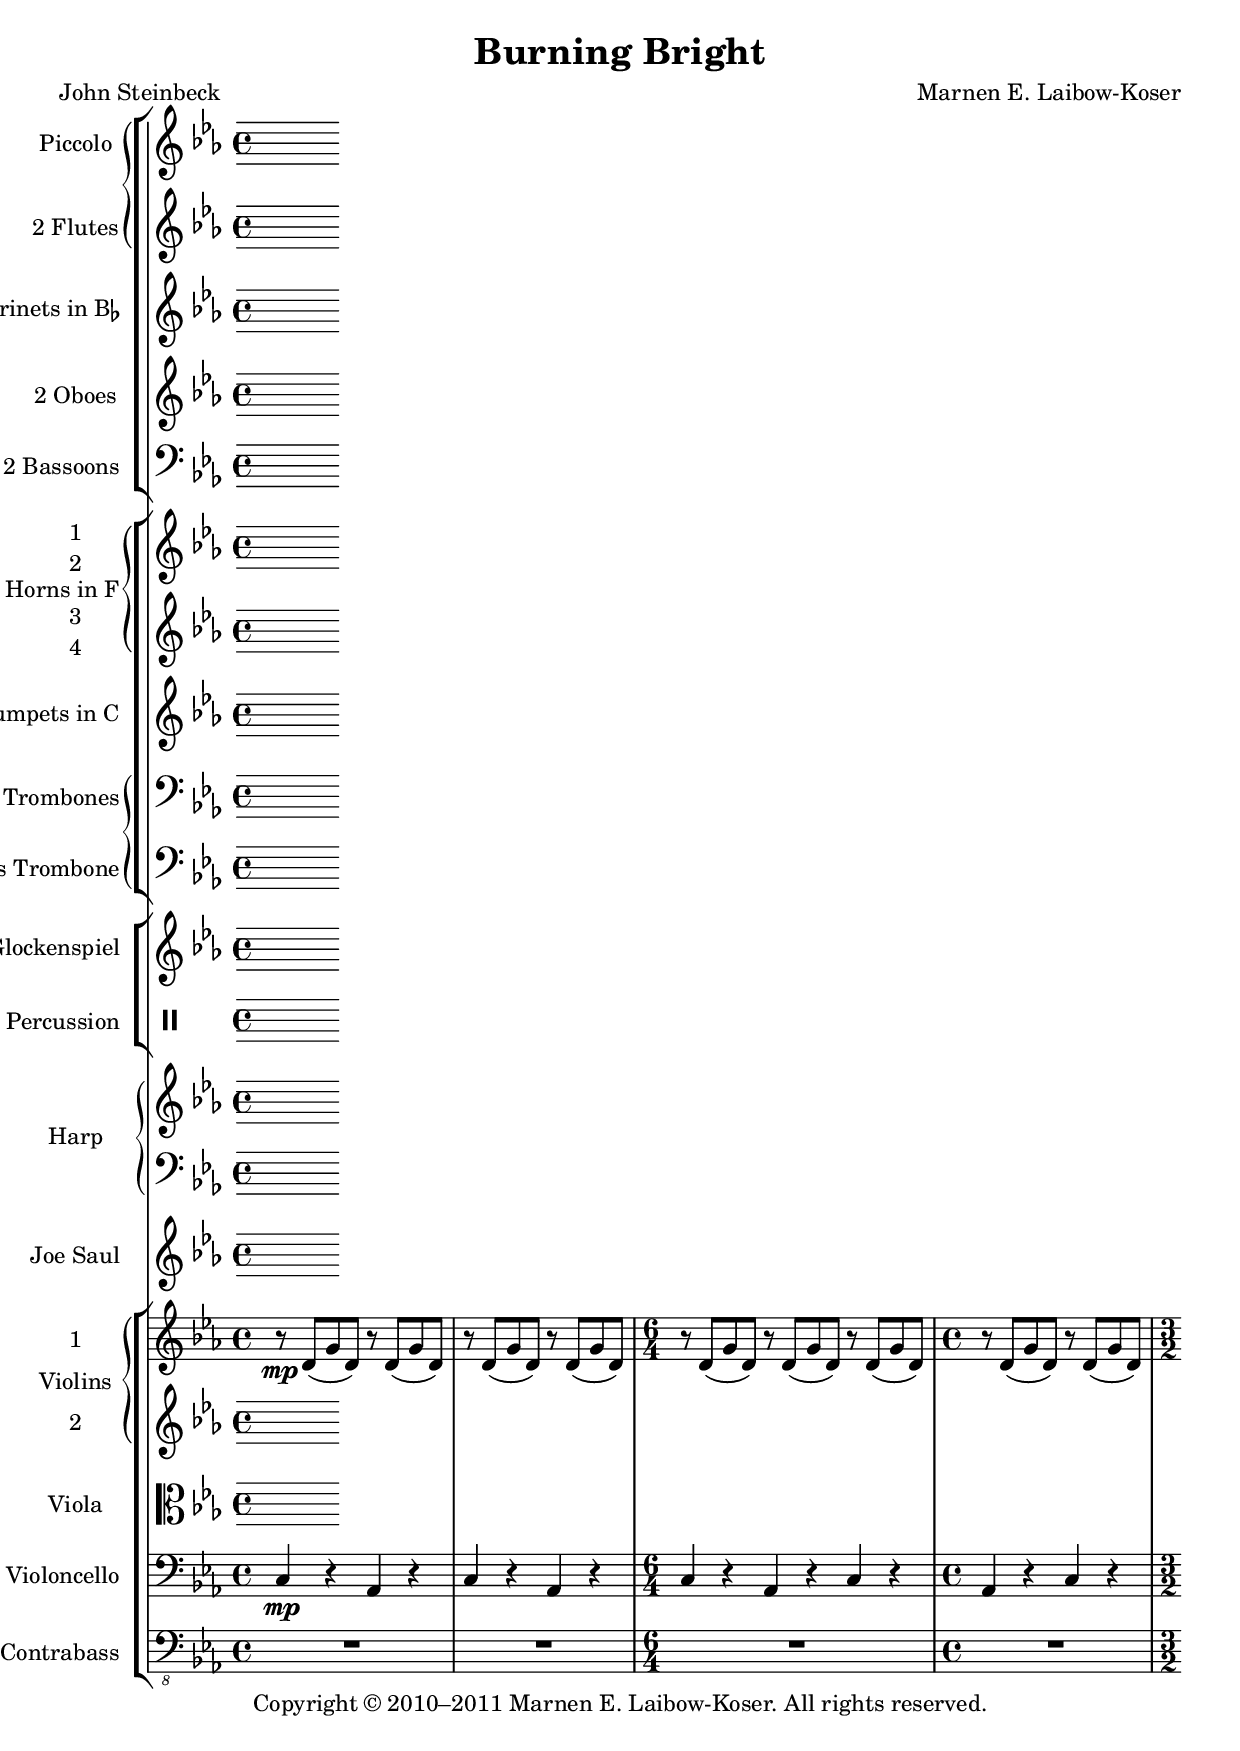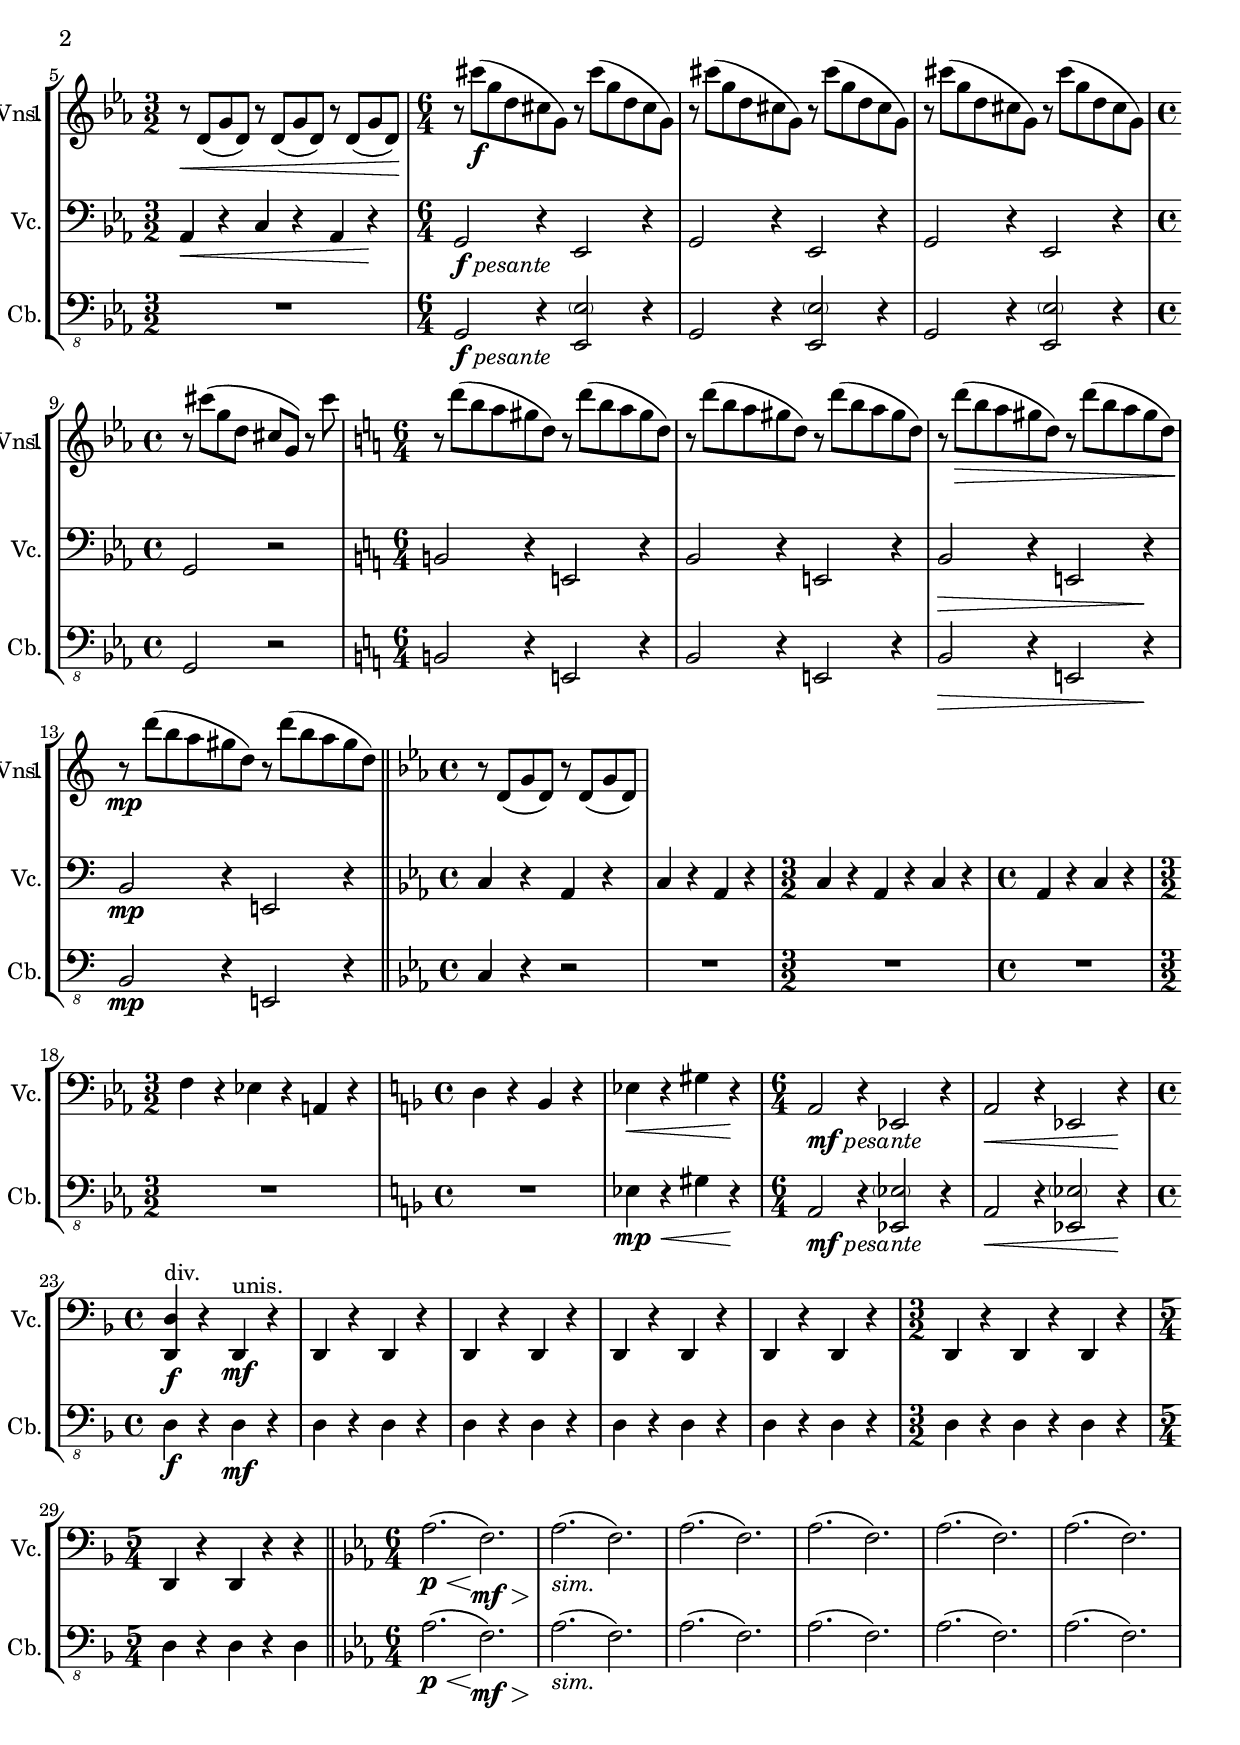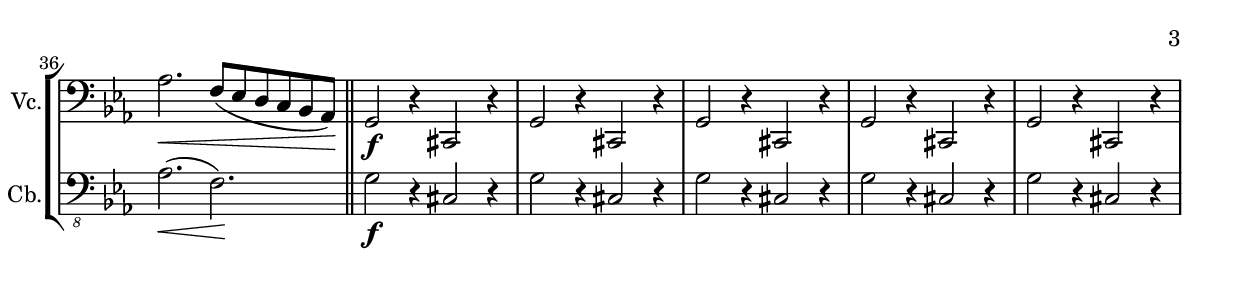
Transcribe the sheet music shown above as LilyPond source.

% Created on Mon Aug 15 13:29:44 EDT 2011
\version "2.14.2"
#(ly:set-option 'relative-includes #t)

\header {
	title = "Burning Bright" 
 poet = "John Steinbeck" 
 	composer = "Marnen E. Laibow-Koser" 
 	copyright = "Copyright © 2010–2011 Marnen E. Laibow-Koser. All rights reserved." 

}

\include "english.ly"
\version "2.14.2"
\include "english.ly"

violinINotes = {
  % Orchestration p. 1
  \key c \minor
  <<
    {
        \time 4/4
      s1*2\mp |
      \time 6/4
      s1. |
      \time 4/4
      s1 |
      % p. 2
      \time 3/2
      s2\< s2.. s8\! |
      \time 6/4
      s8 s\f s2 s2. |
      s1.*2 |
      % p. 3
      \time 4/4
      s1 |
    }
    {
      \repeat unfold 12 {
        \relative d' {
          r8 d([ g d)]
        }
      }
      \repeat unfold 7 {
        \relative c''' {
          r8 cs( g d cs g=')
        }
      }
      r8 cs''' |
    }
  >>
  \key a \minor
  \time 6/4
  <<
    {
      s1.*2 |
      % p. 4
      s8 s\> s2 s s8 s\! |
      s1.\mp
    }
    {
      \repeat unfold 8 {
        \relative d''' {
          r8 d( b a gs d='')
        }
      }
    }
  >>
  \bar "||"
  \key c \minor
  \repeat unfold 2 {
    \relative d' {
      r8 d( g d)
    }
  }
}

\addQuote "violin1" { \violinINotes }

\version "2.18.0"
\include "english.ly"
\include "../globals.ly"

celloNotes = {
  % Orchestration p. 1
  \clef bass
  \key c \minor
  \relative c {
    \time 4/4
    c4\mp r af r |
    c r af r |
    \time 6/4
    c r af r c r |
    \time 4/4
    af r c r |
    % p. 2
    \time 3/2
    af\< r c r af r\! |
    \time 6/4
    g=,2_\markup { \dynamic f \italic pesante } r4 ef2 r4 |
    \repeat unfold 2 { g2 r4 ef2 r4 } |
    % p. 3
    \time 4/4
    g2 r |
    \key a \minor
    \time 6/4
    b!=,2 r4 e,!2 r4 |
    % p. 4
    b'2 r4 e,!2 r4 |
    b'2\> r4 e,!2 r4\! |
    b'2\mp r4 e,!2 r4 \bar "||"
    \key c \minor
    \time 4/4
    c'=4 r af r |
    % p. 5
    c r af r |
    \time 3/2
    c r af r c r |
    \time 4/4
    af r c r |
    \time 3/2
    f= r ef! r a, r |
    % p. 6
    \key d \minor
    \time 4/4
    d= r bf r |
    ef\< r gs= r\! |
    \time 6/4
    a,=,2_\markup { \dynamic mf \italic pesante } r4 ef2 r4 |
    a2\< r4 ef2 r4\! |
    % p. 7
    \time 4/4
    <d d'>\f^\div r d=,\mf^\unis r |
    << 
      { \repeat unfold 13 { d4 r } }
      { s1*4 | \time 3/2 s1. | \time 5/4 s1 }
    >>
    % p. 8
    r4 \bar "||"
  }
  \key ef \major
  \time 6/4
  <<
    { \repeat unfold 6 { af2.( f) | } }
    { s2\p\< s8 s\! s2\mf\> s8 s\! | s_\sim }
  >>
  % p. 10
  \relative a {
    af2.\< f8( ef d c bf af)\! \bar "||"
    << 
      { \repeat unfold 5 { g=,2 r4 cs,2 r4 | } }
      { s4\f }
    >>
  }
}

\addQuote "cello" { \celloNotes }

\version "2.18.0"
\include "english.ly"
\version "2.18.0"
\include "english.ly"
\include "../globals.ly"

celloNotes = {
  % Orchestration p. 1
  \clef bass
  \key c \minor
  \relative c {
    \time 4/4
    c4\mp r af r |
    c r af r |
    \time 6/4
    c r af r c r |
    \time 4/4
    af r c r |
    % p. 2
    \time 3/2
    af\< r c r af r\! |
    \time 6/4
    g=,2_\markup { \dynamic f \italic pesante } r4 ef2 r4 |
    \repeat unfold 2 { g2 r4 ef2 r4 } |
    % p. 3
    \time 4/4
    g2 r |
    \key a \minor
    \time 6/4
    b!=,2 r4 e,!2 r4 |
    % p. 4
    b'2 r4 e,!2 r4 |
    b'2\> r4 e,!2 r4\! |
    b'2\mp r4 e,!2 r4 \bar "||"
    \key c \minor
    \time 4/4
    c'=4 r af r |
    % p. 5
    c r af r |
    \time 3/2
    c r af r c r |
    \time 4/4
    af r c r |
    \time 3/2
    f= r ef! r a, r |
    % p. 6
    \key d \minor
    \time 4/4
    d= r bf r |
    ef\< r gs= r\! |
    \time 6/4
    a,=,2_\markup { \dynamic mf \italic pesante } r4 ef2 r4 |
    a2\< r4 ef2 r4\! |
    % p. 7
    \time 4/4
    <d d'>\f^\div r d=,\mf^\unis r |
    << 
      { \repeat unfold 13 { d4 r } }
      { s1*4 | \time 3/2 s1. | \time 5/4 s1 }
    >>
    % p. 8
    r4 \bar "||"
  }
  \key ef \major
  \time 6/4
  <<
    { \repeat unfold 6 { af2.( f) | } }
    { s2\p\< s8 s\! s2\mf\> s8 s\! | s_\sim }
  >>
  % p. 10
  \relative a {
    af2.\< f8( ef d c bf af)\! \bar "||"
    << 
      { \repeat unfold 5 { g=,2 r4 cs,2 r4 | } }
      { s4\f }
    >>
  }
}

\addQuote "cello" { \celloNotes }



contrabassNotes = {
  \addQuote "cello_d" { \transpose c' c \celloNotes }
  
  % Orchestration p. 1
  \clef "F_8"
  \key c \minor
  \time 4/4
  R1*2 |
  \time 6/4
  R1. |
  \time 4/4
  R1 |
  % p. 2
  \time 3/2
  R1. |
  \quoteDuring #"cello_d" {
    \time 6/4
    \repeat unfold 3 { s2. \parenthesize ef,2 s4 }
    % p. 3
    \time 4/4
    s1 |
    \time 6/4
    s1.*4
    % p. 4
    \time 4/4
    s2
  }
  r2 |
  % p. 5
  R1 |
  \time 3/2
  R1. |
  \time 4/4
  R1 |
  \time 3/2
  R1. |
  % p. 6
  \key d \minor
  \time 4/4
  R1 |
  \quoteDuring #"cello_d" {
    s1\mp |
    \time 6/4
    \repeat unfold 2 { s2. \parenthesize ef,2 s4 | }
  }
  % p. 7
  d,4\f r d,\mf r |
  \quoteDuring #"cello" {
    s1*4 |
    % p. 8
    \time 3/2
    s1. |
    \time 5/4
    s1
  }
  d,4 \bar "||"
  \key ef \major
  \time 6/4
  \quoteDuring #"cello_d" { s1.*6 | }
  % p. 10
  \relative a, {
    af2.(\< f)\! \bar "||"
  }
  \quoteDuring #"cello" { s1.*5 | }
}

\addQuote "contrabass" { \contrabassNotes }


verse= \lyricmode {

}
 

staffPiccolo = \new Staff {
	\time 4/4
	\set Staff.instrumentName = "Piccolo"
	\set Staff.shortInstrumentName = "Picc."
	\set Staff.midiInstrument = "piccolo"
	\transposition c'
	\key c \minor
	\clef treble
	\relative c' { 	
 % Type notes here 

	\bar "|."
	}

}
staffFlutes = \new Staff {
	\set Staff.instrumentName = "2 Flutes"
	\set Staff.shortInstrumentName = "Fls."
	\set Staff.midiInstrument = "flute"
	\key c \minor
	\clef treble
	\relative c' { 	
 % Type notes here 

	\bar "|."
	}

}
staffClarinets = \new Staff {
	\set Staff.instrumentName = \markup { \concat { "2 Clarinets in B" \smaller \flat } }
	\set Staff.shortInstrumentName = \markup { \concat { "Cls. (B" \smaller \flat \larger ")" } }
	\set Staff.midiInstrument = "clarinet"
	\transposition bf,
	\key c \minor
	\clef treble
	\relative c' { 	
 % Type notes here 

	\bar "|."
	}

}
staffOboes = \new Staff {
	\set Staff.instrumentName = "2 Oboes"
	\set Staff.shortInstrumentName = "Obs."
	\set Staff.midiInstrument = "oboe"
	\key c \minor
	\clef treble
	\relative c' { 	
 % Type notes here 

	\bar "|."
	}

}
staffBassoons = \new Staff {
	\set Staff.instrumentName = "2 Bassoons"
	\set Staff.shortInstrumentName = "Bns."
	\set Staff.midiInstrument = "bassoon"
	\key c \minor
	\clef bass
	\relative c' { 	
 % Type notes here 

	\bar "|."
	}

}
staffHornsInII = \new Staff {
	\set Staff.instrumentName = \markup { \column { 1 2 } }
	\set Staff.shortInstrumentName = \markup { \column { 1 2 } }
	\set Staff.midiInstrument = "french horn"
	\transposition f,
	\key c \minor
	\clef treble
	\relative c' { 	
 % Type notes here 

	\bar "|."
	}

}
staffHornsIIInIV = \new Staff {
	\set Staff.instrumentName = \markup { \column { 3 4 } }
	\set Staff.shortInstrumentName = \markup { \column { 3 4 } }
	\set Staff.midiInstrument = "french horn"
	\transposition f,
	\key c \minor
	\clef treble
	\relative c' { 	
 % Type notes here 

	\bar "|."
	}

}
staffTrumpets = \new Staff {
	\set Staff.instrumentName = "3 Trumpets in C"
	\set Staff.shortInstrumentName = "Tpts. (C)"
	\set Staff.midiInstrument = "trumpet"
	\key c \minor
	\clef treble
	\relative c' { 	
 % Type notes here 

	\bar "|."
	}

}
staffTenorTrombones = \new Staff {
	\set Staff.instrumentName = "2 Tenor Trombones"
	\set Staff.shortInstrumentName = "T.Tbns."
	\set Staff.midiInstrument = "trombone"
	\key c \minor
	\clef bass
	\relative c' { 	
 % Type notes here 

	\bar "|."
	}

}
staffBassTrombone = \new Staff {
	\set Staff.instrumentName = "Bass Trombone"
	\set Staff.shortInstrumentName = "B.Tbn."
	\set Staff.midiInstrument = "trombone"
	\key c \minor
	\clef bass
	\relative c' { 	
 % Type notes here 

	\bar "|."
	}

}
staffGlockenspiel = \new Staff {
	\set Staff.instrumentName = "Glockenspiel"
	\set Staff.shortInstrumentName = "Glock."
	\set Staff.midiInstrument = "glockenspiel"
	\transposition c''
	\key c \minor
	\clef treble
	\relative c' { 	
 % Type notes here 

	\bar "|."
	}

}
staffPercussion = \new DrumStaff {
  \set DrumStaff.instrumentName = "Percussion"
  \set DrumStaff.shortInstrumentName = "Perc."
}
staffHarp = \new PianoStaff {
	\set PianoStaff.midiInstrument = #"harp"
	\set PianoStaff.instrumentName = #"Harp"
	\set PianoStaff.shortInstrumentName = "Hp."
				<<
		\context Staff = "RH" {  % Right hand 
			\clef treble
			\key c \minor
			\relative c' {
			}
		}
		\context Staff = "LH" {  % Left hand 			
			\clef bass
			\key c \minor
			\relative c {
			}
		}
	>>
}

staffVoice = \new Staff {
	\set Staff.instrumentName = "Joe Saul"
	\set Staff.shortInstrumentName = "J.S."
	\set Staff.midiInstrument = "bassoon"
	\key c \minor
	\clef treble
	\relative c' { 	
		\context Voice = "melodyVoi" {
			\dynamicUp		
 % Type notes here 
		}

	\bar "|."
	}

}
staffViolinI = \new Staff {
	\set Staff.instrumentName = "1"
	\set Staff.shortInstrumentName = "1"
	\set Staff.midiInstrument = "violin"
	\violinINotes
}
staffViolinII = \new Staff {
	\set Staff.instrumentName = "2"
	\set Staff.shortInstrumentName = "2"
	\set Staff.midiInstrument = "violin"
	\key c \minor
	\clef treble
	\relative c' { 	
 % Type notes here 

	\bar "|."
	}

}
staffViola = \new Staff {
	\set Staff.instrumentName = "Viola"
	\set Staff.shortInstrumentName = "Va."
	\set Staff.midiInstrument = "viola"
	\key c \minor
	\clef alto
	\relative c' { 	
 % Type notes here 

	\bar "|."
	}

}
staffCello = \new Staff {
	\set Staff.instrumentName = "Violoncello"
	\set Staff.shortInstrumentName = "Vc."
	\set Staff.midiInstrument = "cello"
	\celloNotes
}
staffContrabass = \new Staff {
	\set Staff.instrumentName = "Contrabass"
	\set Staff.shortInstrumentName = "Cb."
	\set Staff.midiInstrument = "contrabass"
	\contrabassNotes
}


\score {
	<<
	  \new StaffGroup << 
	    \new GrandStaff <<
        \staffPiccolo
        \staffFlutes
      >>
      \staffClarinets
      \staffOboes
      \staffBassoons
    >>
    \new StaffGroup <<
		  \new PianoStaff {
		    \set PianoStaff.instrumentName = "Horns in F"
		    \set PianoStaff.shortInstrumentName = "Hns. (F)"
		    <<
          \staffHornsInII
          \staffHornsIIInIV
        >>
      }
      \staffTrumpets
      \new GrandStaff <<
        \staffTenorTrombones
        \staffBassTrombone
      >>
    >>
    \new StaffGroup <<
      \staffGlockenspiel
      \staffPercussion
    >>
		\staffHarp
		\staffVoice
		\context Lyrics = "lmelodyVoi" \lyricmode { \lyricsto "melodyVoi" \verse }
		
		\new StaffGroup <<
		  \new PianoStaff {
		    \set PianoStaff.instrumentName = "Violins"
		    \set PianoStaff.shortInstrumentName = "Vns."
		    <<
          \staffViolinI
          \staffViolinII
        >>
      }
      \staffViola
      \staffCello
      \staffContrabass
    >>
	>>
	
	\midi {
	}

  \layout {
  }
}

\paper {
}


